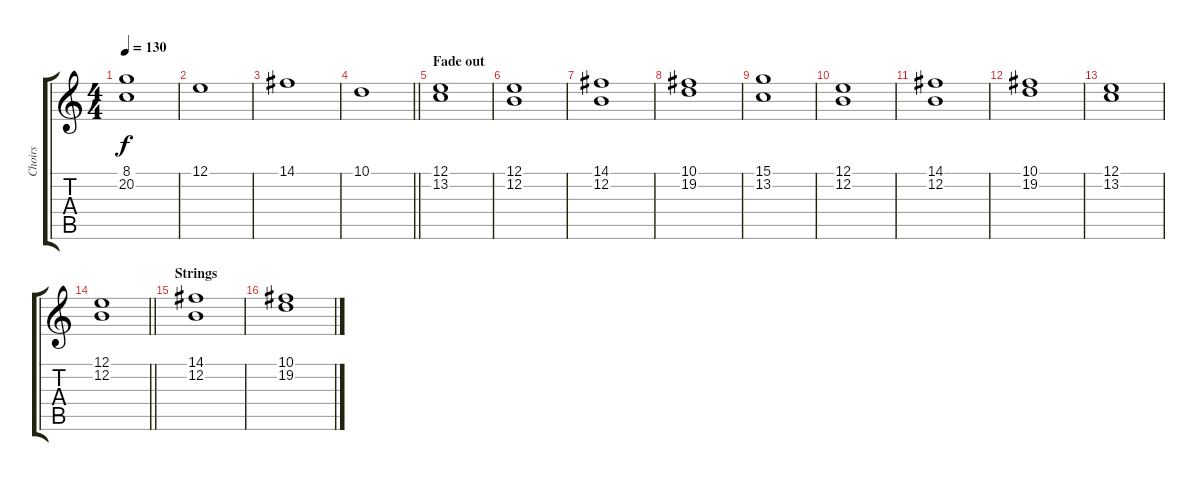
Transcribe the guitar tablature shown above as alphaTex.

\track ("Choirs" "Choirs") {instrument choiraahs}
\staff {score tabs}
\tuning (E4 B3 G3 D3 A2 E2) {hide}
\ts (4 4)
\tempo 130
\clef g2
\ks c
(8.1 20.2).1{dy f volume 12} |
12.1.1 |
14.1.1 |
\barLineRight lightlight
10.1.1 |
\section ("" "Fade out")
(12.1 13.2).1 |
(12.1 12.2).1 |
(14.1 12.2).1{volume 13} |
(10.1 19.2).1 |
(15.1 13.2).1 |
(12.1 12.2).1 |
(14.1 12.2).1 |
(10.1 19.2).1 |
(12.1 13.2).1 |
\barLineRight lightlight
(12.1 12.2).1 |
\section ("" "Strings")
(14.1 12.2).1 |
(10.1 19.2).1
